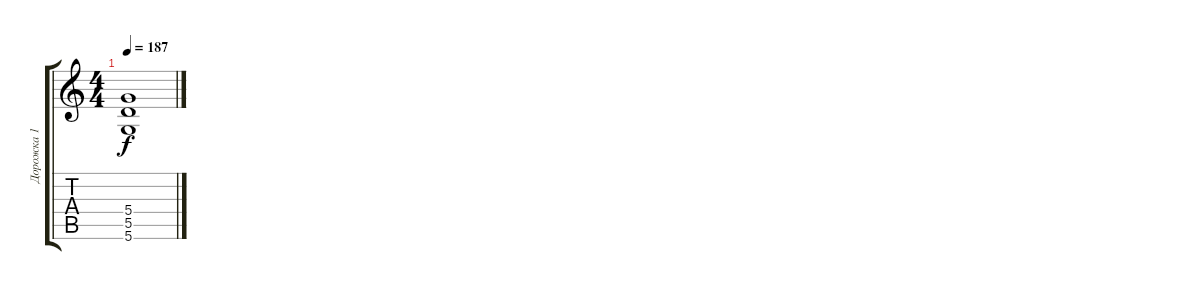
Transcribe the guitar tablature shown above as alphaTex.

\track ("Дорожка 1" "Дорожка 1") {instrument distortionguitar}
\staff {score tabs}
\tuning (E4 B3 G3 D3 A2 D2) {hide}
\ts (4 4)
\tempo 187
\clef g2
\ks c
(5.4 5.5 5.6).1{dy f}
